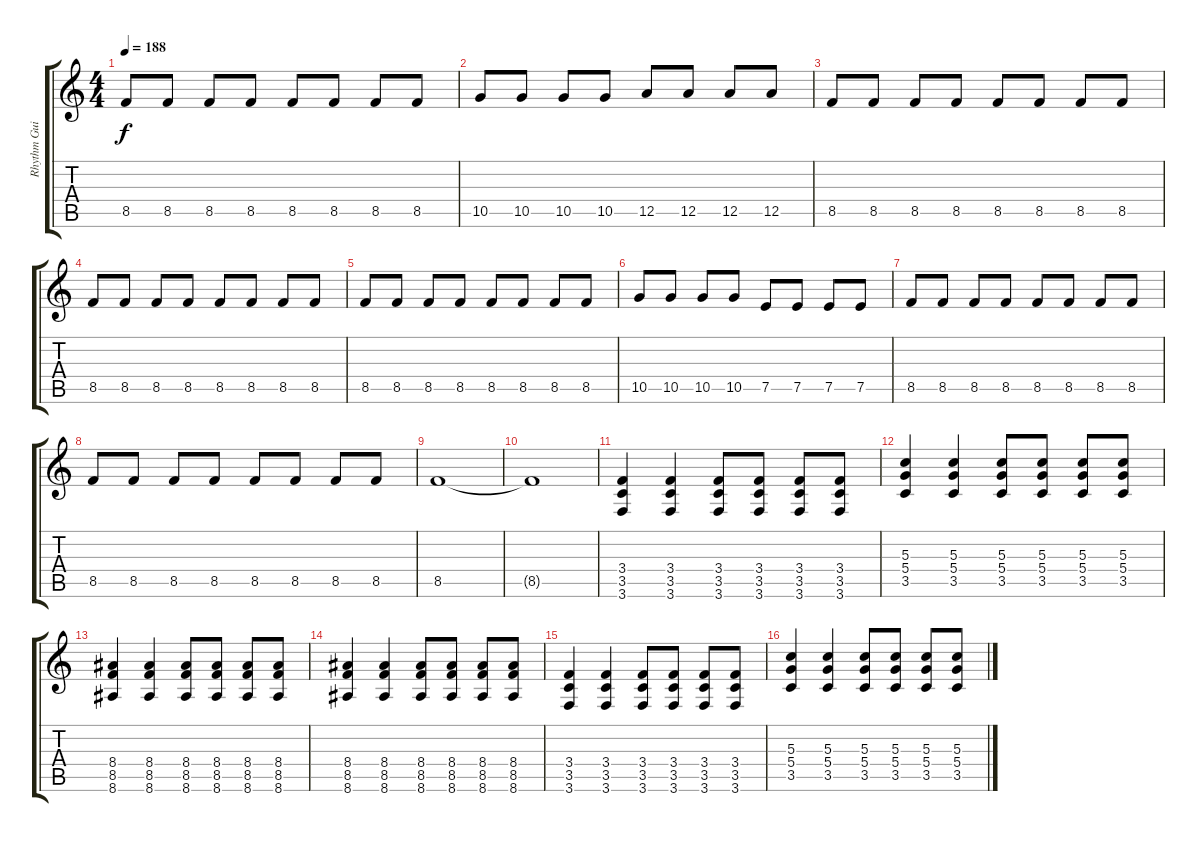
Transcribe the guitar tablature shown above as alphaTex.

\track ("Rhythm Guitar" "Rhythm Gui") {instrument overdrivenguitar}
\staff {score tabs}
\tuning (E4 B3 G3 D3 A2 D2) {hide}
\ts (4 4)
\tempo 188
\clef g2
\ks c
8.5.8{dy f volume 10} 8.5.8 8.5.8 8.5.8 8.5.8 8.5.8 8.5.8 8.5.8 |
10.5.8 10.5.8 10.5.8 10.5.8 12.5.8 12.5.8 12.5.8 12.5.8 |
8.5.8 8.5.8 8.5.8 8.5.8 8.5.8 8.5.8 8.5.8 8.5.8 |
8.5.8 8.5.8 8.5.8 8.5.8 8.5.8 8.5.8 8.5.8 8.5.8 |
8.5.8{volume 10} 8.5.8 8.5.8 8.5.8 8.5.8 8.5.8 8.5.8 8.5.8 |
10.5.8 10.5.8 10.5.8 10.5.8 7.5.8 7.5.8 7.5.8 7.5.8 |
8.5.8 8.5.8 8.5.8 8.5.8 8.5.8 8.5.8 8.5.8 8.5.8 |
8.5.8 8.5.8 8.5.8 8.5.8 8.5.8 8.5.8 8.5.8 8.5.8 |
8.5.1 |
8.5{t}.1 |
(3.4 3.5 3.6).4{volume 13} (3.4 3.5 3.6).4 (3.4 3.5 3.6).8 (3.4 3.5 3.6).8 (3.4 3.5 3.6).8 (3.4 3.5 3.6).8 |
(5.3 5.4 3.5).4 (5.3 5.4 3.5).4 (5.3 5.4 3.5).8 (5.3 5.4 3.5).8 (5.3 5.4 3.5).8 (5.3 5.4 3.5).8 |
(8.4 8.5 8.6).4 (8.4 8.5 8.6).4 (8.4 8.5 8.6).8 (8.4 8.5 8.6).8 (8.4 8.5 8.6).8 (8.4 8.5 8.6).8 |
(8.4 8.5 8.6).4 (8.4 8.5 8.6).4 (8.4 8.5 8.6).8 (8.4 8.5 8.6).8 (8.4 8.5 8.6).8 (8.4 8.5 8.6).8 |
(3.4 3.5 3.6).4 (3.4 3.5 3.6).4 (3.4 3.5 3.6).8 (3.4 3.5 3.6).8 (3.4 3.5 3.6).8 (3.4 3.5 3.6).8 |
(5.3 5.4 3.5).4 (5.3 5.4 3.5).4 (5.3 5.4 3.5).8 (5.3 5.4 3.5).8 (5.3 5.4 3.5).8 (5.3 5.4 3.5).8
